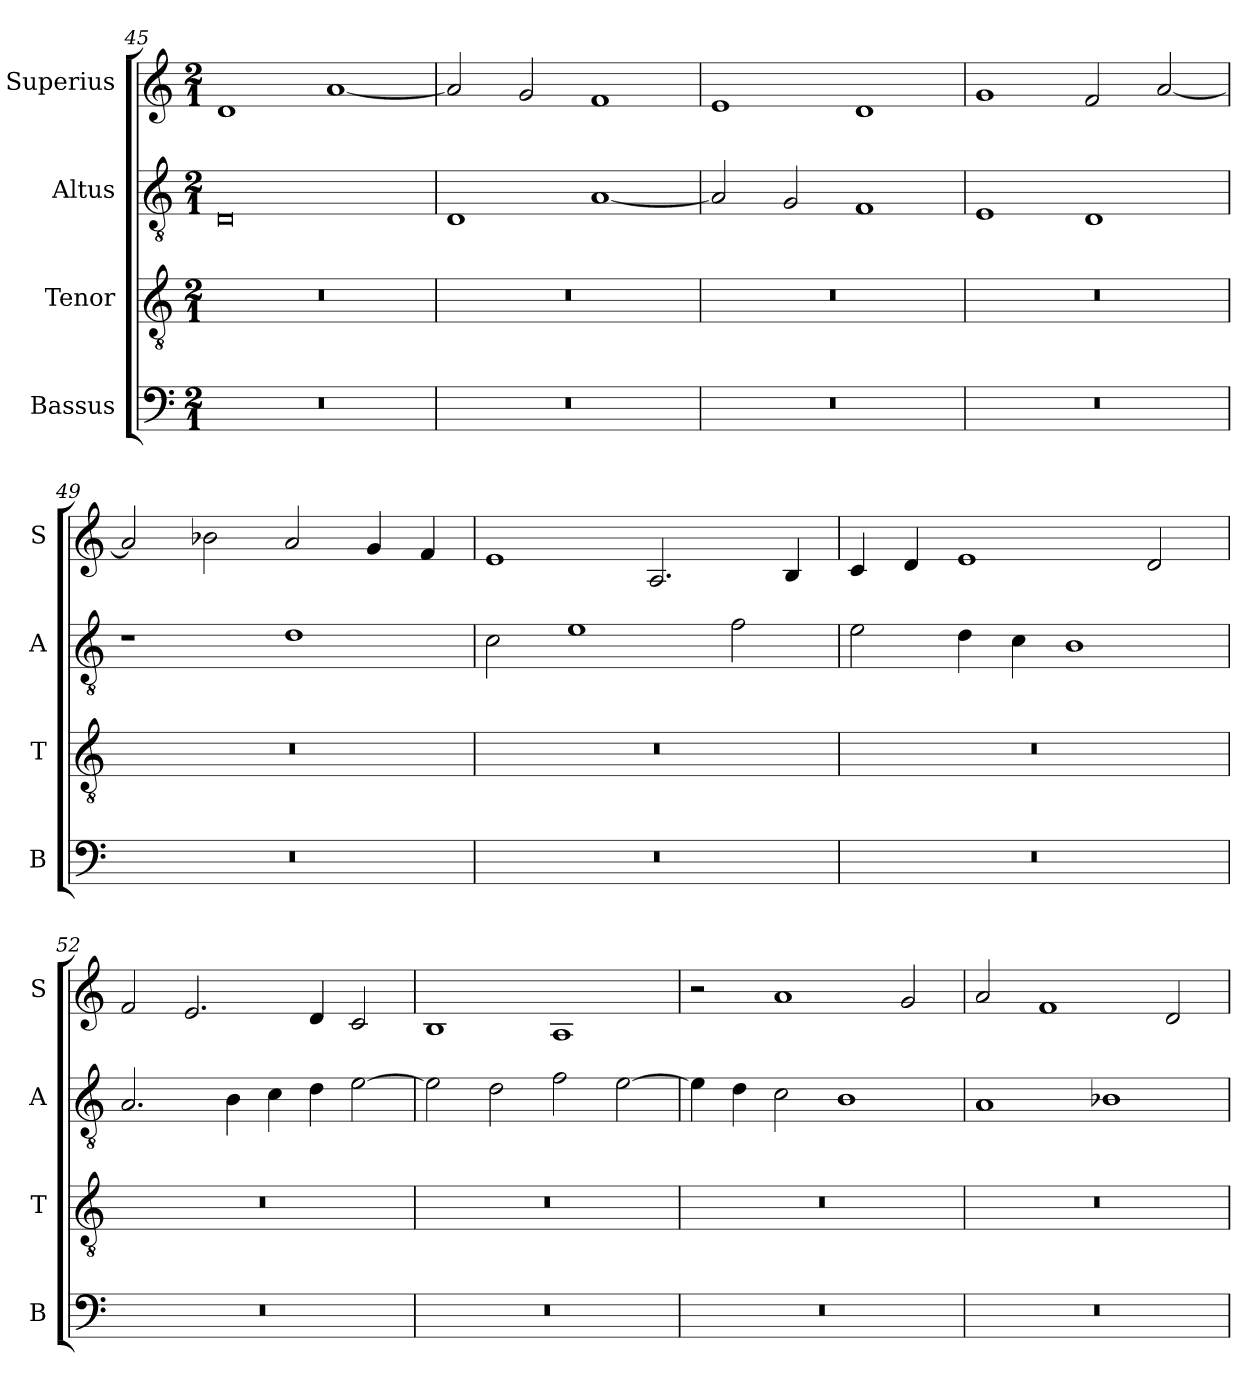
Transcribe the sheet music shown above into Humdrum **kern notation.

**kern	**kern	**kern	**kern
*part4	*part3	*part2	*part1
*staff4	*staff3	*staff2	*staff1
*I"Bassus	*I"Tenor	*I"Altus	*I"Superius
*I'B	*I'T	*I'A	*I'S
*clefF4	*clefGv2	*clefGv2	*clefG2
*k[]	*k[]	*k[]	*k[]
*M2/1	*M2/1	*M2/1	*M2/1
=45	=45	=45	=45
0r	0r	0D	1d
.	.	.	[1a
=46	=46	=46	=46
0r	0r	1D	2a/]
.	.	.	2g/
.	.	[1A	1f
=47	=47	=47	=47
0r	0r	2A/]	1e
.	.	2G/	.
.	.	1F	1d
=48	=48	=48	=48
0r	0r	1E	1g
.	.	1D	2f/
.	.	.	[2a/
=49	=49	=49	=49
0r	0r	1r	2a/]
.	.	.	2b-X\
.	.	1d	2a/
.	.	.	4g/
.	.	.	4f/
=50	=50	=50	=50
0r	0r	2c\	1e
.	.	1e	.
.	.	.	2.A/
.	.	2f\	.
.	.	.	4B/
=51	=51	=51	=51
0r	0r	2e\	4c/
.	.	.	4d/
.	.	4d\	1e
.	.	4c\	.
.	.	1B	.
.	.	.	2d/
=52	=52	=52	=52
0r	0r	2.A/	2f/
.	.	.	2.e/
.	.	4B\	.
.	.	4c\	.
.	.	4d\	4d/
.	.	[2e\	2c/
=53	=53	=53	=53
0r	0r	2e\]	1B
.	.	2d\	.
.	.	2f\	1A
.	.	[2e\	.
=54	=54	=54	=54
0r	0r	4e\]	2r
.	.	4d\	.
.	.	2c\	1a
.	.	1B	.
.	.	.	2g/
=55	=55	=55	=55
0r	0r	1A	2a/
.	.	.	1f
.	.	1B-X	.
.	.	.	2d/
=	=	=	=
*-	*-	*-	*-
